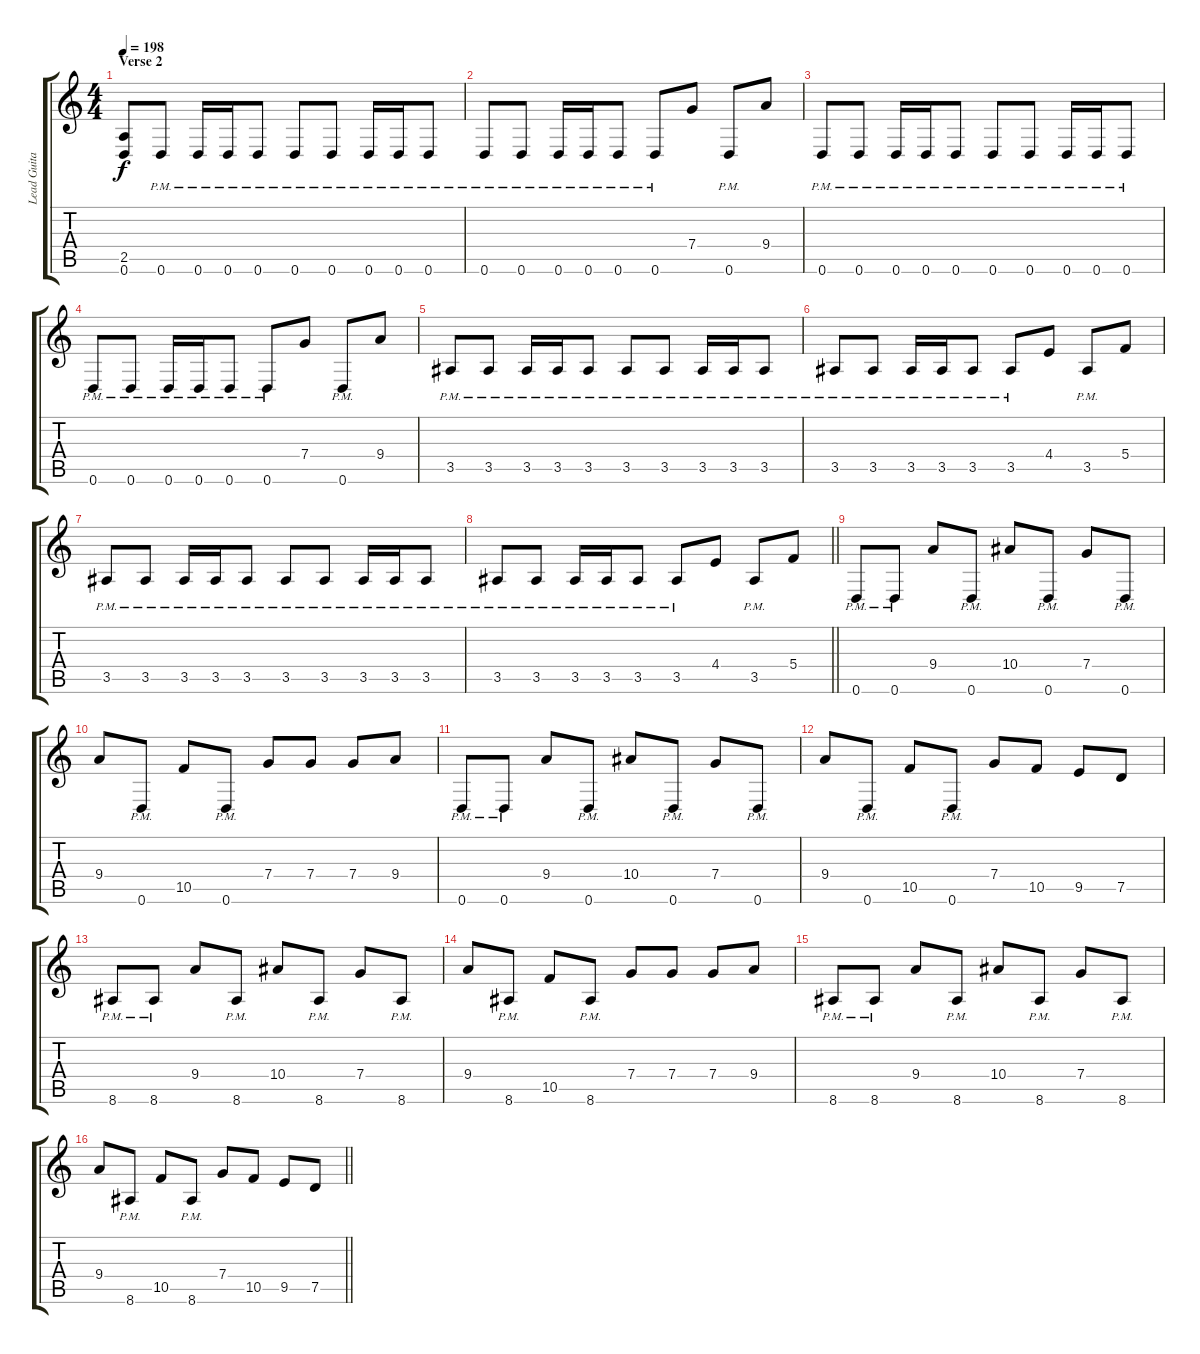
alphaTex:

\track ("Lead Guitar" "Lead Guita") {instrument distortionguitar}
\staff {score tabs}
\tuning (D4 A3 F3 C3 G2 D2) {hide}
\ts (4 4)
\section ("" "Verse 2")
\tempo 198
\clef g2
\ks c
(2.5 0.6).8{dy f} 0.6{pm}.8 0.6{pm}.16 0.6{pm}.16 0.6{pm}.8 0.6{pm}.8 0.6{pm}.8 0.6{pm}.16 0.6{pm}.16 0.6{pm}.8 |
0.6{pm}.8 0.6{pm}.8 0.6{pm}.16 0.6{pm}.16 0.6{pm}.8 0.6{pm}.8 7.4.8 0.6{pm}.8 9.4.8 |
0.6{pm}.8 0.6{pm}.8 0.6{pm}.16 0.6{pm}.16 0.6{pm}.8 0.6{pm}.8 0.6{pm}.8 0.6{pm}.16 0.6{pm}.16 0.6{pm}.8 |
0.6{pm}.8 0.6{pm}.8 0.6{pm}.16 0.6{pm}.16 0.6{pm}.8 0.6{pm}.8 7.4.8 0.6{pm}.8 9.4.8 |
3.5{pm}.8 3.5{pm}.8 3.5{pm}.16 3.5{pm}.16 3.5{pm}.8 3.5{pm}.8 3.5{pm}.8 3.5{pm}.16 3.5{pm}.16 3.5{pm}.8 |
3.5{pm}.8 3.5{pm}.8 3.5{pm}.16 3.5{pm}.16 3.5{pm}.8 3.5{pm}.8 4.4.8 3.5{pm}.8 5.4.8 |
3.5{pm}.8 3.5{pm}.8 3.5{pm}.16 3.5{pm}.16 3.5{pm}.8 3.5{pm}.8 3.5{pm}.8 3.5{pm}.16 3.5{pm}.16 3.5{pm}.8 |
\barLineRight lightlight
3.5{pm}.8 3.5{pm}.8 3.5{pm}.16 3.5{pm}.16 3.5{pm}.8 3.5{pm}.8 4.4.8 3.5{pm}.8 5.4.8 |
0.6{pm}.8 0.6{pm}.8 9.4.8 0.6{pm}.8 10.4.8 0.6{pm}.8 7.4.8 0.6{pm}.8 |
9.4.8 0.6{pm}.8 10.5.8 0.6{pm}.8 7.4.8 7.4.8 7.4.8 9.4.8 |
0.6{pm}.8 0.6{pm}.8 9.4.8 0.6{pm}.8 10.4.8 0.6{pm}.8 7.4.8 0.6{pm}.8 |
9.4.8 0.6{pm}.8 10.5.8 0.6{pm}.8 7.4.8 10.5.8 9.5.8 7.5.8 |
8.6{pm}.8 8.6{pm}.8 9.4.8 8.6{pm}.8 10.4.8 8.6{pm}.8 7.4.8 8.6{pm}.8 |
9.4.8 8.6{pm}.8 10.5.8 8.6{pm}.8 7.4.8 7.4.8 7.4.8 9.4.8 |
8.6{pm}.8 8.6{pm}.8 9.4.8 8.6{pm}.8 10.4.8 8.6{pm}.8 7.4.8 8.6{pm}.8 |
\barLineRight lightlight
9.4.8 8.6{pm}.8 10.5.8 8.6{pm}.8 7.4.8 10.5.8 9.5.8 7.5.8
